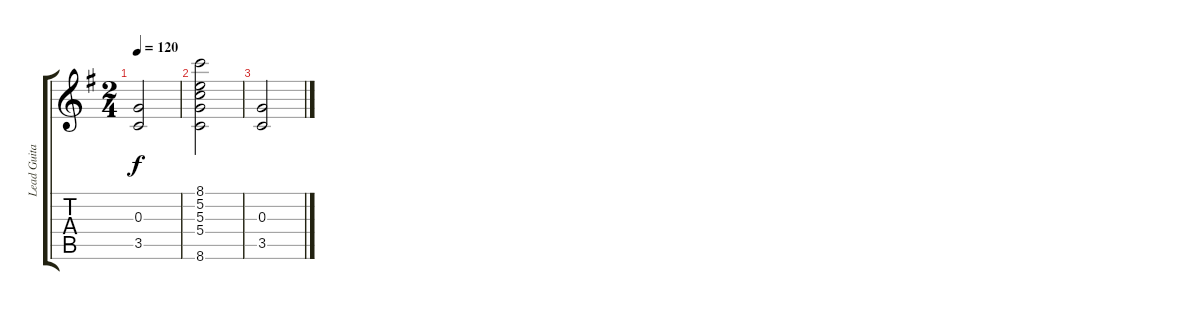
\track ("Lead Guitar" "Lead Guita") {instrument acousticguitarnylon}
\staff {score tabs}
\tuning (E4 B3 G3 D3 A2 E2) {hide}
\ts (2 4)
\tempo 120
\clef g2
\ks eminor
(0.3 3.5).2{dy f} |
(8.1 5.2 5.3 5.4 8.6).2 |
(0.3 3.5).2
